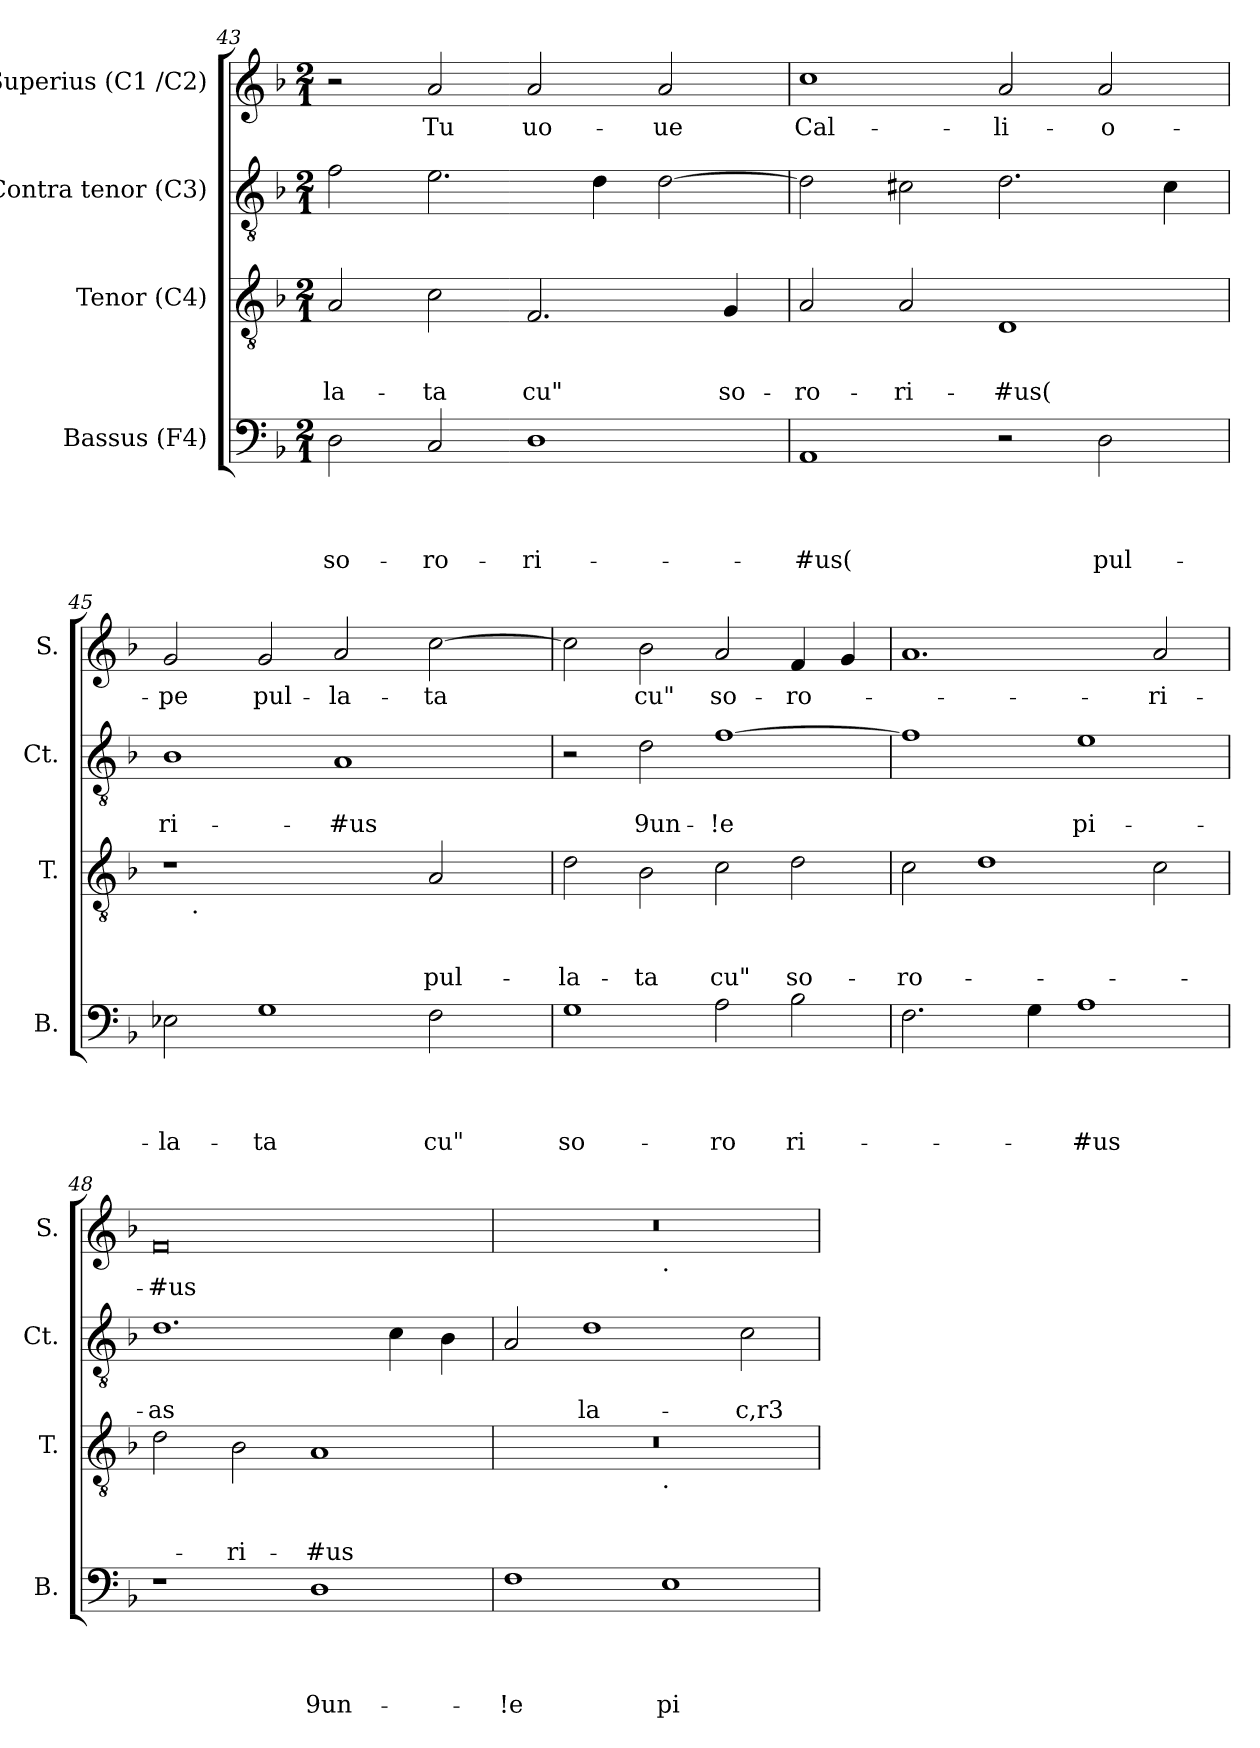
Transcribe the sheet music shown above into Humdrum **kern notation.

**kern	**text	**text	**text	**text	**kern	**text	**text	**text	**kern	**text	**text	**kern	**text
*part4	*part4	*part4	*part4	*part4	*part3	*part3	*part3	*part3	*part2	*part2	*part2	*part1	*part1
*staff4	*staff4	*staff4	*staff4	*staff4	*staff3	*staff3	*staff3	*staff3	*staff2	*staff2	*staff2	*staff1	*staff1
*I"Bassus (F4)	*	*	*	*	*I"Tenor (C4)	*	*	*	*I"Contra tenor (C3)	*	*	*I"Superius (C1 /C2)	*
*I'B.	*	*	*	*	*I'T.	*	*	*	*I'Ct.	*	*	*I'S.	*
*clefF4	*	*	*	*	*clefGv2	*	*	*	*clefGv2	*	*	*clefG2	*
*k[b-]	*	*	*	*	*k[b-]	*	*	*	*k[b-]	*	*	*k[b-]	*
*F:	*	*	*	*	*F:	*	*	*	*F:	*	*	*F:	*
*M2/1	*	*	*	*	*M2/1	*	*	*	*M2/1	*	*	*M2/1	*
=43	=43	=43	=43	=43	=43	=43	=43	=43	=43	=43	=43	=43	=43
!	!	!	!	!LO:LY:b	!	!	!	!LO:LY:b	!	!	!	!	!
2D\	.	.	.	so-	2A/	.	.	-la-	2f\	.	.	2r	.
!	!	!	!	!LO:LY:b	!	!	!	!LO:LY:b	!	!	!	!	!LO:LY:b
2C/	.	.	.	-ro-	2c\	.	.	-ta	2.e\	.	.	2a/	Tu
!	!	!	!	!LO:LY:b	!	!	!	!LO:LY:b	!	!	!	!	!LO:LY:b
1D	.	.	.	-ri-	2.F/	.	.	cu"	.	.	.	2a/	uo-
.	.	.	.	.	.	.	.	.	4d\	.	.	.	.
!	!	!	!	!	!	!	!	!	!	!	!	!	!LO:LY:b
.	.	.	.	.	.	.	.	.	[>2d\	.	.	2a/	-ue
!	!	!	!	!	!	!	!	!LO:LY:b	!	!	!	!	!
.	.	.	.	.	4G/	.	.	so-	.	.	.	.	.
=44	=44	=44	=44	=44	=44	=44	=44	=44	=44	=44	=44	=44	=44
!	!	!	!	!LO:LY:b	!	!	!	!LO:LY:b	!	!	!	!	!LO:LY:b
1AA	.	.	.	-#us(	2A/	.	.	-ro-	2d\]	.	.	1cc	Cal-
!	!	!	!	!	!	!	!	!LO:LY:b	!	!	!	!	!
.	.	.	.	.	2A/	.	.	-ri-	2c#\	.	.	.	.
!	!	!	!	!	!	!	!	!LO:LY:b	!	!	!	!	!LO:LY:b
2r	.	.	.	.	1D	.	.	-#us(	2.d\	.	.	2a/	-li-
!	!	!	!	!LO:LY:b	!	!	!	!	!	!	!	!	!LO:LY:b
2D\	.	.	.	pul-	.	.	.	.	.	.	.	2a/	-o-
.	.	.	.	.	.	.	.	.	4c#\	.	.	.	.
!!LO:PB:g=z
=45	=45	=45	=45	=45	=45	=45	=45	=45	=45	=45	=45	=45	=45
!	!	!	!	!LO:LY:b	!	!	!	!	!	!	!LO:LY:b:rj	!	!LO:LY:b
*	*	*	*	*	*^	*	*	*	*	*	*	*	*
2E-\	.	.	.	-la-	1r	16.ryy	.	.	.	1B-	.	-ri-	2g/	-pe
!	!	!	!	!	!	!LO:TX:b:t=.	!	!	!	!	!	!	!	!
.	.	.	.	.	.	1ryy	.	.	.	.	.	.	.	.
!	!	!	!	!LO:LY:b	!	!	!	!	!	!	!	!	!	!LO:LY:b
1G	.	.	.	-ta	.	.	.	.	.	.	.	.	2g/	pul-
!	!	!	!	!	!	!	!	!	!	!	!	!LO:LY:b	!	!LO:LY:b
.	.	.	.	.	2ryy	.	.	.	.	1A	.	-#us	2a/	-la-
.	.	.	.	.	.	2ryy	.	.	.	.	.	.	.	.
!	!	!	!	!LO:LY:b	!	!	!	!	!LO:LY:b	!	!	!	!	!LO:LY:b
2F\	.	.	.	cu"	2A/	.	.	.	pul-	.	.	.	[>2cc\	-ta
.	.	.	.	.	.	4ryy	.	.	.	.	.	.	.	.
.	.	.	.	.	.	8ryy	.	.	.	.	.	.	.	.
.	.	.	.	.	.	32ryy	.	.	.	.	.	.	.	.
=46	=46	=46	=46	=46	=46	=46	=46	=46	=46	=46	=46	=46	=46	=46
!	!	!	!	!LO:LY:b	!	!	!	!	!LO:LY:b	!	!	!	!	!
*	*	*	*	*	*v	*v	*	*	*	*	*	*	*	*
1G	.	.	.	so-	2d\	.	.	-la-	2r	.	.	2cc\]	.
!	!	!	!	!	!	!	!	!LO:LY:b	!	!	!LO:LY:b	!	!LO:LY:b
.	.	.	.	.	2B-\	.	.	-ta	2d\	.	9un-	2b-\	cu"
!	!	!	!	!LO:LY:b	!	!	!	!LO:LY:b	!	!	!LO:LY:b	!	!LO:LY:b
2A\	.	.	.	-ro	2c\	.	.	cu"	[>1f	.	-!e	2a/	so-
!	!	!	!	!LO:LY:b	!	!	!	!LO:LY:b	!	!	!	!	!LO:LY:b
2B-\	.	.	.	ri-	2d\	.	.	so-	.	.	.	4f/	-ro-
.	.	.	.	.	.	.	.	.	.	.	.	4g/	.
=47	=47	=47	=47	=47	=47	=47	=47	=47	=47	=47	=47	=47	=47
!	!	!	!	!	!	!	!	!LO:LY:b	!	!	!	!	!
2.F\	.	.	.	.	2c\	.	.	-ro-	1f]	.	.	1.a	.
.	.	.	.	.	1d	.	.	.	.	.	.	.	.
4G\	.	.	.	.	.	.	.	.	.	.	.	.	.
!	!	!	!	!LO:LY:b	!	!	!	!	!	!	!LO:LY:b	!	!
1A	.	.	.	-#us	.	.	.	.	1e	.	pi-	.	.
!	!	!	!	!	!	!	!	!	!	!	!	!	!LO:LY:b
.	.	.	.	.	2c\	.	.	.	.	.	.	2a/	-ri-
!!LO:LB:g=z
=48	=48	=48	=48	=48	=48	=48	=48	=48	=48	=48	=48	=48	=48
!	!	!	!	!	!	!	!	!	!	!	!LO:LY:b	!	!LO:LY:b
1r	.	.	.	.	2d\	.	.	.	1.d	.	-as	0f	-#us
!	!	!	!	!	!	!	!	!LO:LY:b	!	!	!	!	!
.	.	.	.	.	2B-\	.	.	-ri-	.	.	.	.	.
!	!	!	!	!LO:LY:b	!	!	!	!LO:LY:b	!	!	!	!	!
1D	.	.	.	9un-	1A	.	.	-#us	.	.	.	.	.
.	.	.	.	.	.	.	.	.	4c\	.	.	.	.
.	.	.	.	.	.	.	.	.	4B-\	.	.	.	.
=49	=49	=49	=49	=49	=49	=49	=49	=49	=49	=49	=49	=49	=49
!	!	!	!	!LO:LY:b	!	!	!	!	!	!	!	!	!
*	*	*	*	*	*^	*	*	*	*	*	*	*^	*
1F	.	.	.	-!e	0r	1ryy	.	.	.	2A/	.	.	0r	1ryy	.
!	!	!	!	!	!	!	!	!	!	!	!	!LO:LY:b	!	!	!
.	.	.	.	.	.	.	.	.	.	1d	.	la-	.	.	.
!	!	!	!	!	!	!	!	!	!	!	!	!	!	!LO:TX:b:t=.	!
!	!	!	!	!	!	!LO:TX:b:t=.	!	!	!	!	!	!	!	!	!
!	!	!	!	!LO:LY:b	!	!	!	!	!	!	!	!	!	!	!
1E	.	.	.	pi-	.	1ryy	.	.	.	.	.	.	.	1ryy	.
!	!	!	!	!	!	!	!	!	!	!	!	!LO:LY:b	!	!	!
.	.	.	.	.	.	.	.	.	.	2c\	.	-c,r3-	.	.	.
*	*	*	*	*	*v	*v	*	*	*	*	*	*	*v	*v	*
=	=	=	=	=	=	=	=	=	=	=	=	=	=
*-	*-	*-	*-	*-	*-	*-	*-	*-	*-	*-	*-	*-	*-
